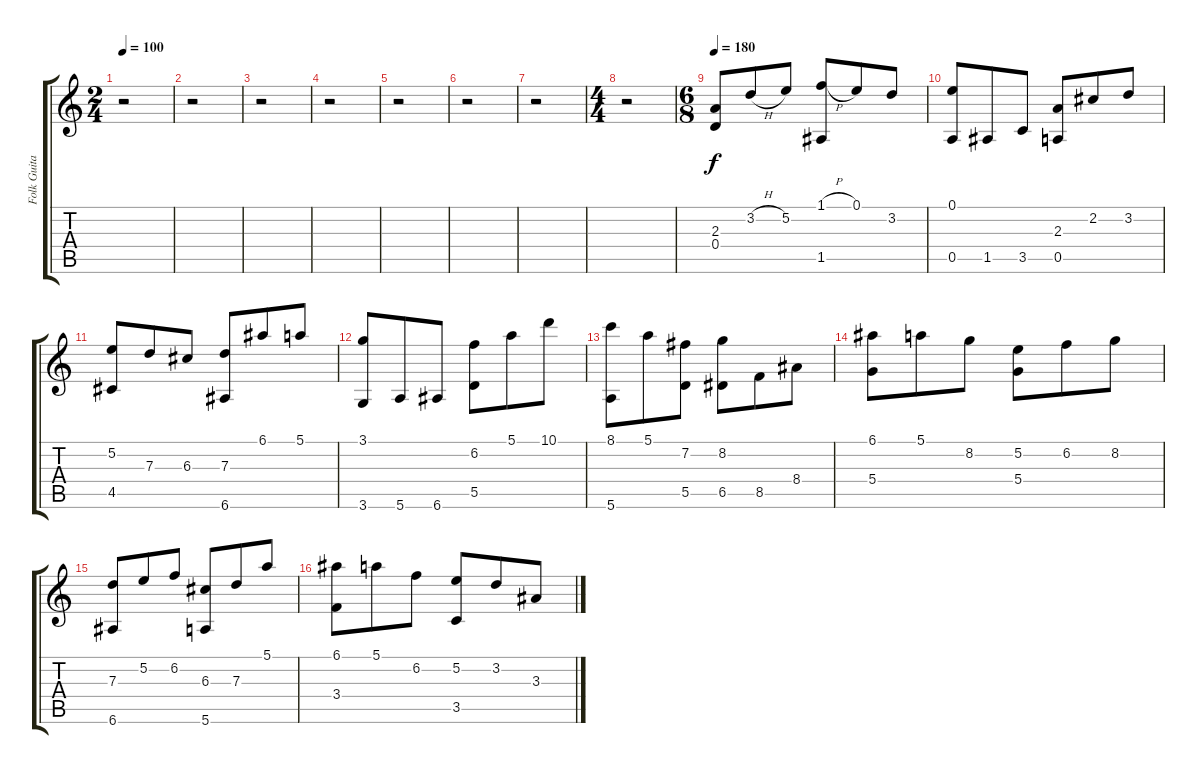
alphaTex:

\track ("Folk Guitar" "Folk Guita") {instrument electricguitarjazz}
\staff {score tabs}
\tuning (E4 B3 G3 D3 A2 E2) {hide}
\ts (2 4)
\tempo 100
\clef g2
\ks c
r.2{dy f} |
r.2 |
r.2 |
r.2 |
r.2 |
r.2 |
r.2 |
\ts (4 4)
r.2 |
\ts (6 8)
\tempo 180
(2.3 0.4).8 3.2{h}.8 5.2.8 (1.1{h} 1.5).8 0.1.8 3.2.8 |
(0.1 0.5).8 1.5.8 3.5.8 (2.3 0.5).8 2.2.8 3.2.8 |
(5.2 4.5).8 7.3.8 6.3.8 (7.3 6.6).8 6.1.8 5.1.8 |
(3.1 3.6).8 5.6.8 6.6.8 (6.2 5.5).8 5.1.8 10.1.8 |
(8.1 5.6).8 5.1.8 (7.2 5.5).8 (8.2 6.5).8 8.5.8 8.4.8 |
(6.1 5.4).8 5.1.8 8.2.8 (5.2 5.4).8 6.2.8 8.2.8 |
(7.3 6.6).8 5.2.8 6.2.8 (6.3 5.6).8 7.3.8 5.1.8 |
(6.1 3.4).8 5.1.8 6.2.8 (5.2 3.5).8 3.2.8 3.3.8
